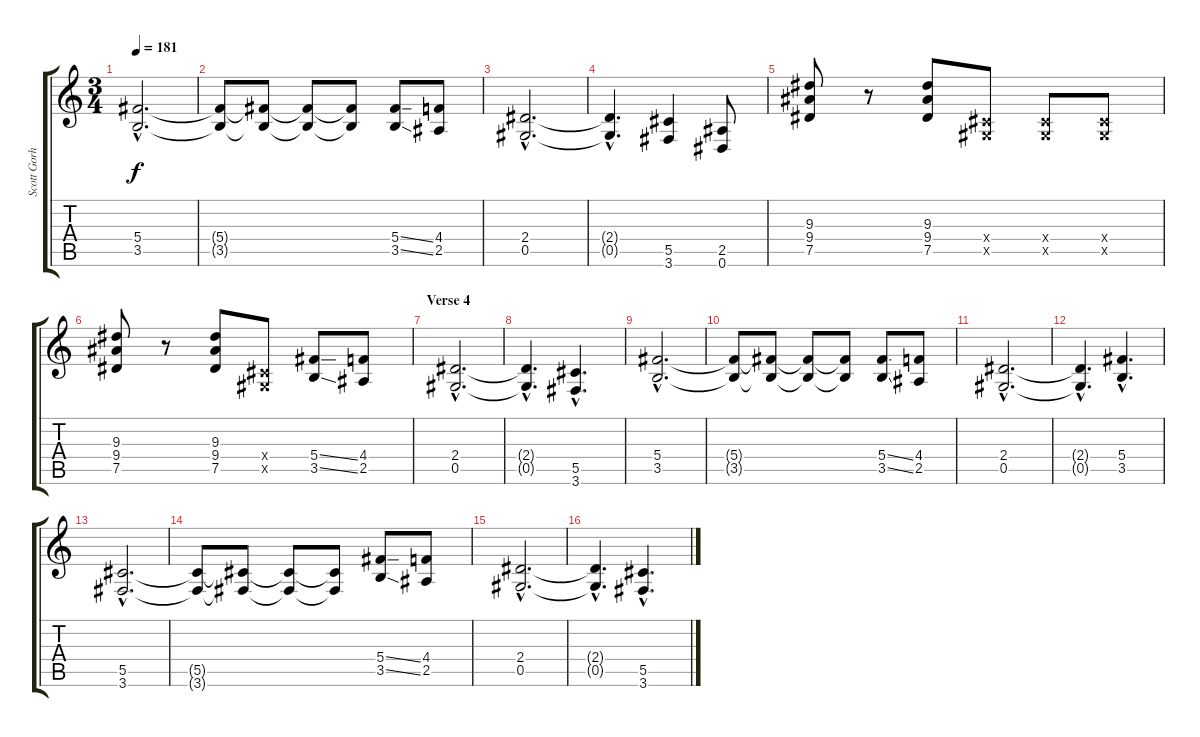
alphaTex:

\track ("Scott Gorham" "Scott Gorh") {instrument distortionguitar}
\staff {score tabs}
\tuning (Eb4 Bb3 Gb3 Db3 Ab2 Eb2) {hide}
\ts (3 4)
\tempo 181
\clef g2
\ks c
(5.4{hac} 3.5{hac}).2{d dy f} |
(5.4{t} 3.5{t}).8 (5.4{t} 3.5{t}).8 (5.4{t} 3.5{t}).8 (5.4{t} 3.5{t}).8 (5.4{ss} 3.5{ss}).8 (4.4 2.5).8 |
(2.4{hac} 0.5{hac}).2{d} |
(2.4{hac t} 0.5{hac t}).4{d} (5.5 3.6).4 (2.5 0.6).8 |
(9.3 9.4 7.5).8 r.8 (9.3 9.4 7.5).8 (0.4{x} 0.5{x}).8 (0.4{x} 0.5{x}).8 (0.4{x} 0.5{x}).8 |
(9.3 9.4 7.5).8 r.8 (9.3 9.4 7.5).8 (0.4{x} 0.5{x}).8 (5.4{ss} 3.5{ss}).8 (4.4 2.5).8 |
\section ("" "Verse 4")
(2.4{hac} 0.5{hac}).2{d volume 16} |
(2.4{hac t} 0.5{hac t}).4{d} (5.5{hac} 3.6{hac}).4{d} |
(5.4{hac} 3.5{hac}).2{d} |
(5.4{t} 3.5{t}).8 (5.4{t} 3.5{t}).8 (5.4{t} 3.5{t}).8 (5.4{t} 3.5{t}).8 (5.4{ss} 3.5{ss}).8 (4.4 2.5).8 |
(2.4{hac} 0.5{hac}).2{d} |
(2.4{hac t} 0.5{hac t}).4{d} (5.4{hac} 3.5{hac}).4{d} |
(5.5{hac} 3.6{hac}).2{d} |
(5.5{t} 3.6{t}).8 (5.5{t} 3.6{t}).8 (5.5{t} 3.6{t}).8 (5.5{t} 3.6{t}).8 (5.4{ss} 3.5{ss}).8 (4.4 2.5).8 |
(2.4{hac} 0.5{hac}).2{d} |
(2.4{hac t} 0.5{hac t}).4{d} (5.5{hac} 3.6{hac}).4{d}
